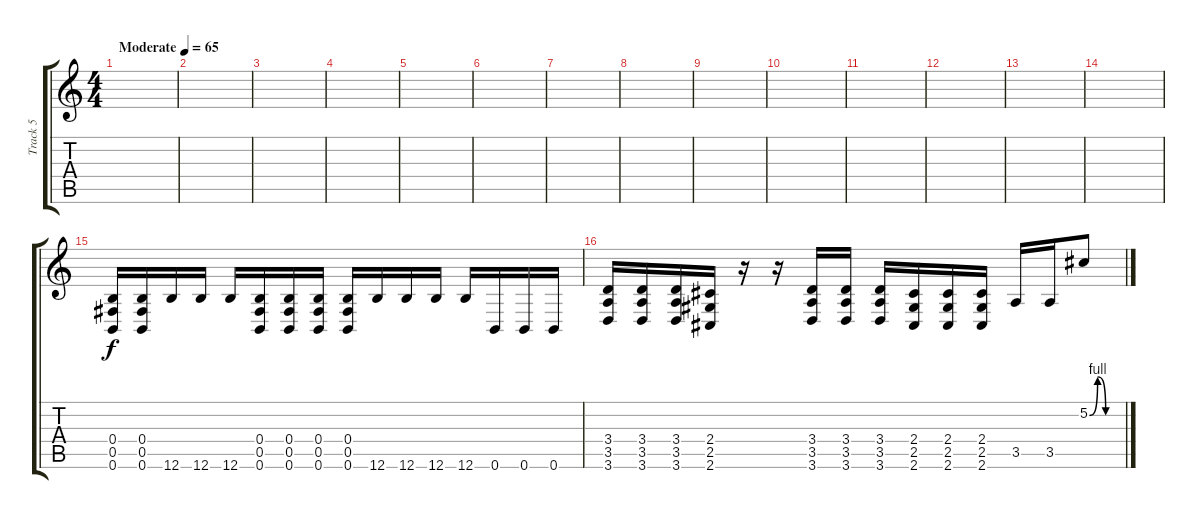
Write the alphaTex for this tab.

\track ("Track 5" "Track 5") {instrument distortionguitar}
\staff {score tabs}
\tuning (Db4 Ab3 E3 B2 Gb2 B1) {hide}
\ts (4 4)
\tempo (65 "Moderate")
\clef g2
\ks c
|
|
|
|
|
|
|
|
|
|
|
|
|
|
(0.4 0.5 0.6).16 (0.4 0.5 0.6).16 12.6.16 12.6.16 12.6.16 (0.4 0.5 0.6).16 (0.4 0.5 0.6).16 (0.4 0.5 0.6).16 (0.4 0.5 0.6).16 12.6.16 12.6.16 12.6.16 12.6.16 0.6.16 0.6.16 0.6.16 |
(3.4 3.5 3.6).16 (3.4 3.5 3.6).16 (3.4 3.5 3.6).16 (2.4 2.5 2.6).16 r.16 r.16 (3.4 3.5 3.6).16 (3.4 3.5 3.6).16 (3.4 3.5 3.6).16 (2.4 2.5 2.6).16 (2.4 2.5 2.6).16 (2.4 2.5 2.6).16 3.5.16 3.5.16 5.2{be (custom 0 0 15 4 30 0 60 0)}.8
